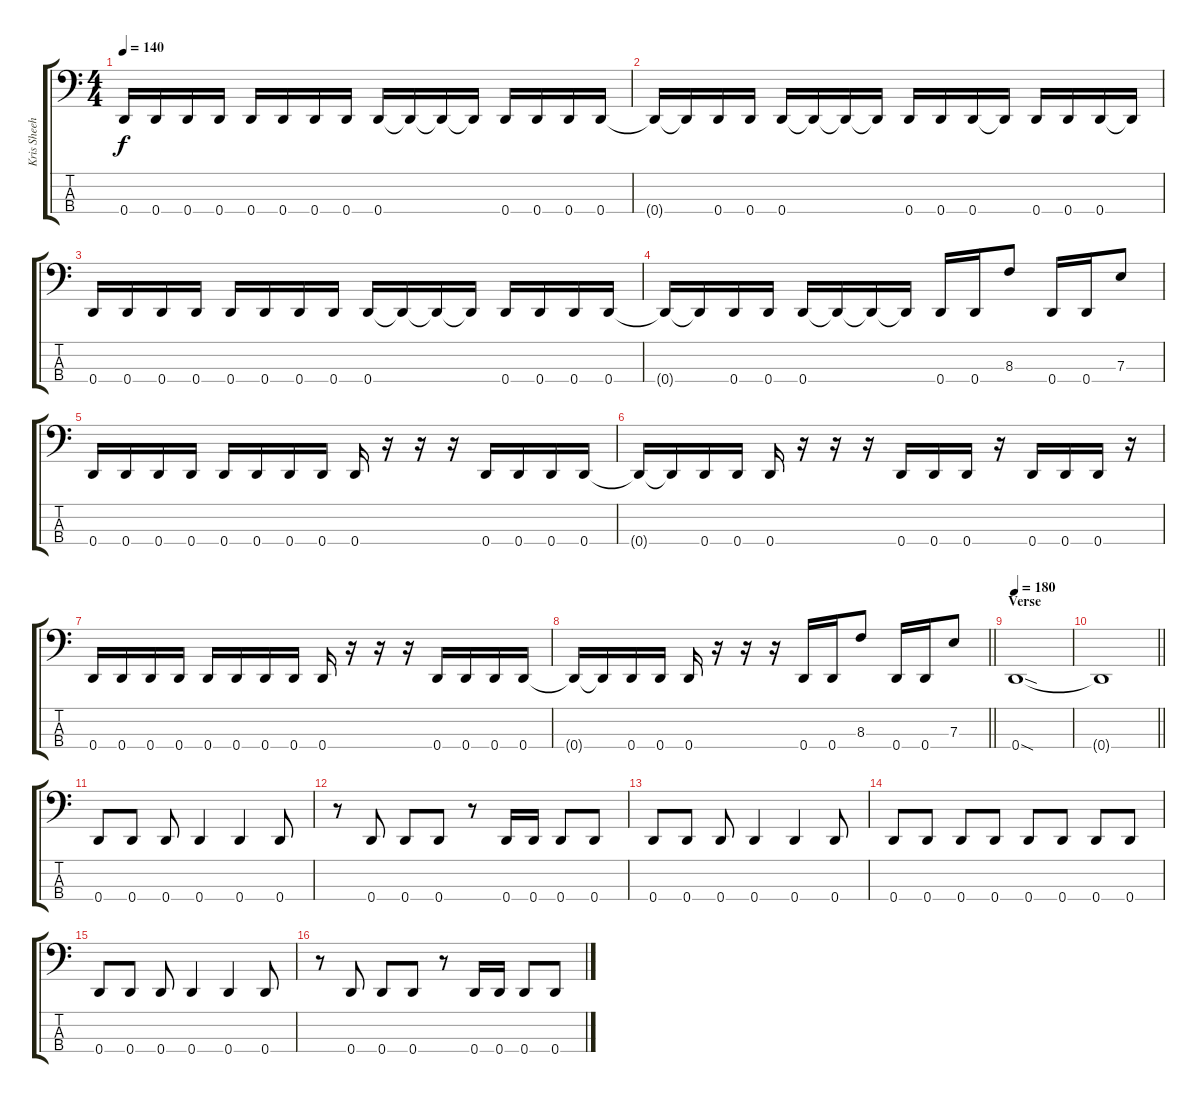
\track ("Kris Sheehan" "Kris Sheeh") {instrument electricbassfinger}
\staff {score tabs}
\tuning (G2 D2 A1 D1) {hide}
\ts (4 4)
\tempo 140
\clef f4
\ks c
0.4.16{dy f} 0.4.16 0.4.16 0.4.16 0.4.16 0.4.16 0.4.16 0.4.16 0.4.16 0.4{t}.16 0.4{t}.16 0.4{t}.16 0.4.16 0.4.16 0.4.16 0.4.16 |
0.4{t}.16 0.4{t}.16 0.4.16 0.4.16 0.4.16 0.4{t}.16 0.4{t}.16 0.4{t}.16 0.4.16 0.4.16 0.4.16 0.4{t}.16 0.4.16 0.4.16 0.4.16 0.4{t}.16 |
0.4.16 0.4.16 0.4.16 0.4.16 0.4.16 0.4.16 0.4.16 0.4.16 0.4.16 0.4{t}.16 0.4{t}.16 0.4{t}.16 0.4.16 0.4.16 0.4.16 0.4.16 |
0.4{t}.16 0.4{t}.16 0.4.16 0.4.16 0.4.16 0.4{t}.16 0.4{t}.16 0.4{t}.16 0.4.16 0.4.16 8.3.8 0.4.16 0.4.16 7.3.8 |
0.4.16 0.4.16 0.4.16 0.4.16 0.4.16 0.4.16 0.4.16 0.4.16 0.4.16 r.16 r.16 r.16 0.4.16 0.4.16 0.4.16 0.4.16 |
0.4{t}.16 0.4{t}.16 0.4.16 0.4.16 0.4.16 r.16 r.16 r.16 0.4.16 0.4.16 0.4.16 r.16 0.4.16 0.4.16 0.4.16 r.16 |
0.4.16 0.4.16 0.4.16 0.4.16 0.4.16 0.4.16 0.4.16 0.4.16 0.4.16 r.16 r.16 r.16 0.4.16 0.4.16 0.4.16 0.4.16 |
\barLineRight lightlight
0.4{t}.16 0.4{t}.16 0.4.16 0.4.16 0.4.16 r.16 r.16 r.16 0.4.16 0.4.16 8.3.8 0.4.16 0.4.16 7.3.8 |
\section ("" "Verse")
\tempo 180
0.4{sod}.1 |
\barLineRight lightlight
0.4{t}.1 |
0.4.8 0.4.8 0.4.8 0.4.4 0.4.4 0.4.8 |
r.8 0.4.8 0.4.8 0.4.8 r.8 0.4.16 0.4.16 0.4.8 0.4.8 |
0.4.8 0.4.8 0.4.8 0.4.4 0.4.4 0.4.8 |
0.4.8 0.4.8 0.4.8 0.4.8 0.4.8 0.4.8 0.4.8 0.4.8 |
0.4.8 0.4.8 0.4.8 0.4.4 0.4.4 0.4.8 |
r.8 0.4.8 0.4.8 0.4.8 r.8 0.4.16 0.4.16 0.4.8 0.4.8
